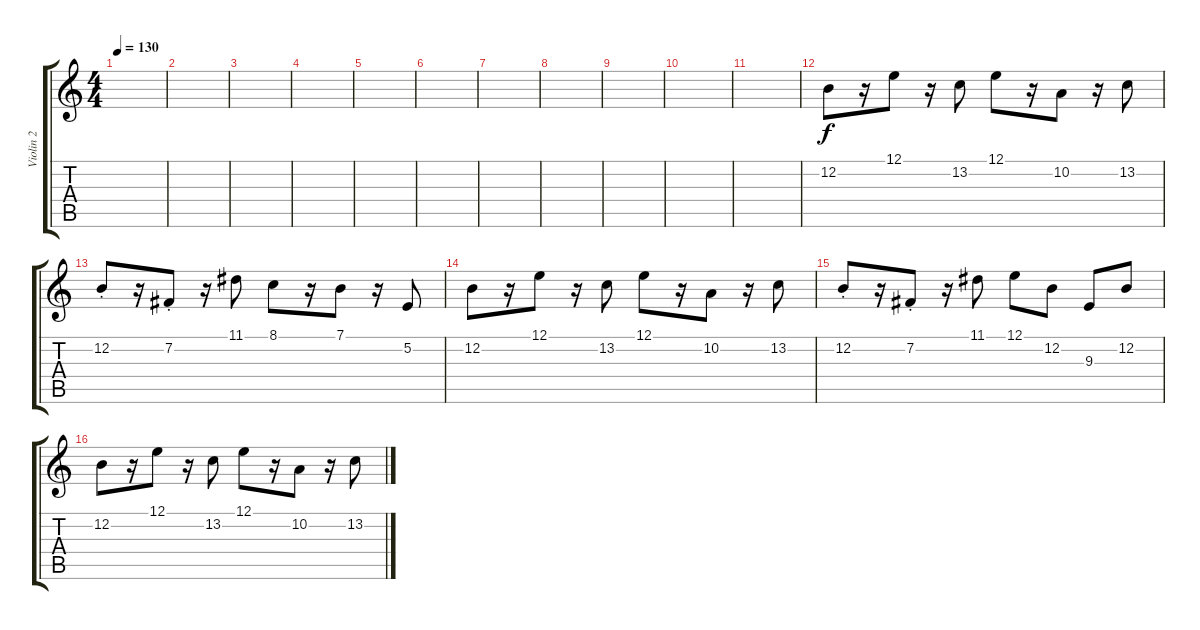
\track ("Violin 2" "Violin 2") {instrument pizzicatostrings}
\staff {score tabs}
\tuning (E4 B3 G3 D3 A2 E2) {hide}
\ts (4 4)
\tempo 130
\clef g2
\ks c
|
|
|
|
|
|
|
|
|
|
|
12.2.8 r.16 12.1.8 r.16 13.2.8 12.1.8 r.16 10.2.8 r.16 13.2.8 |
12.2{st}.8 r.16 7.2{st}.8 r.16 11.1.8 8.1.8 r.16 7.1.8 r.16 5.2.8 |
12.2.8 r.16 12.1.8 r.16 13.2.8 12.1.8 r.16 10.2.8 r.16 13.2.8 |
12.2{st}.8 r.16 7.2{st}.8 r.16 11.1.8 12.1.8 12.2.8 9.3.8 12.2.8 |
12.2.8 r.16 12.1.8 r.16 13.2.8 12.1.8 r.16 10.2.8 r.16 13.2.8
